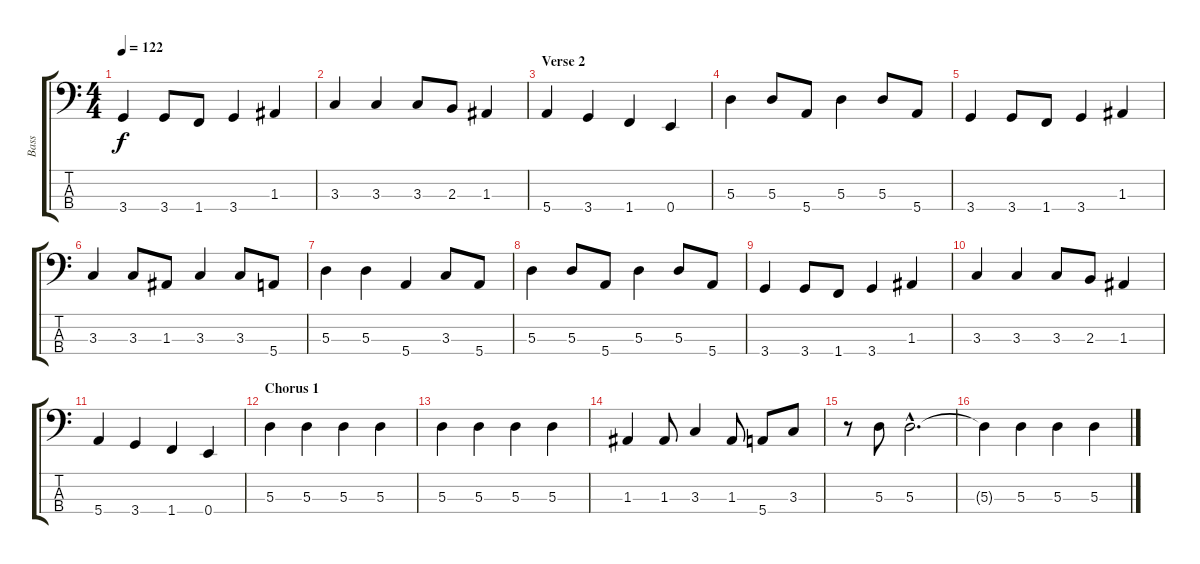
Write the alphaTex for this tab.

\track ("Bass" "Bass") {instrument electricbassfinger}
\staff {score tabs}
\tuning (G2 D2 A1 E1) {hide}
\ts (4 4)
\tempo 122
\clef f4
\ks c
3.4.4{dy f} 3.4.8 1.4.8 3.4.4 1.3.4 |
3.3.4 3.3.4 3.3.8 2.3.8 1.3.4 |
\section ("" "Verse 2")
5.4.4 3.4.4 1.4.4 0.4.4 |
5.3.4 5.3.8 5.4.8 5.3.4 5.3.8 5.4.8 |
3.4.4 3.4.8 1.4.8 3.4.4 1.3.4 |
3.3.4 3.3.8 1.3.8 3.3.4 3.3.8 5.4.8 |
5.3.4 5.3.4 5.4.4 3.3.8 5.4.8 |
5.3.4 5.3.8 5.4.8 5.3.4 5.3.8 5.4.8 |
3.4.4 3.4.8 1.4.8 3.4.4 1.3.4 |
3.3.4 3.3.4 3.3.8 2.3.8 1.3.4 |
5.4.4 3.4.4 1.4.4 0.4.4 |
\section ("" "Chorus 1")
5.3.4 5.3.4 5.3.4 5.3.4 |
5.3.4 5.3.4 5.3.4 5.3.4 |
1.3.4 1.3.8 3.3.4 1.3.8 5.4.8 3.3.8 |
r.8 5.3.8 5.3{hac}.2{d} |
5.3{t}.4 5.3.4 5.3.4 5.3.4
